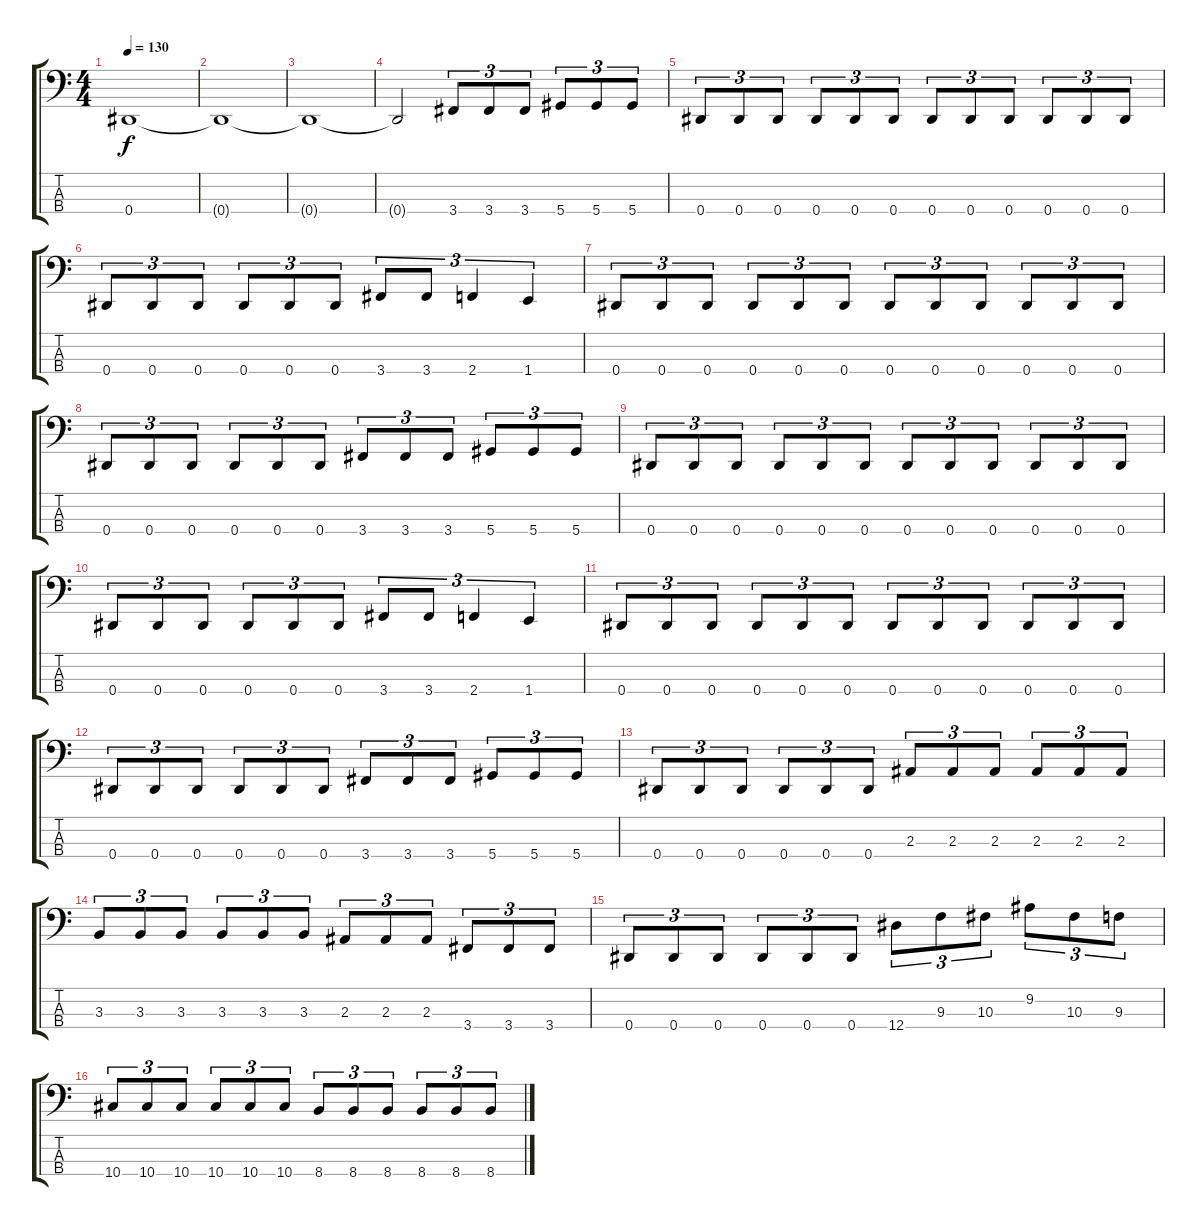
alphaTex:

\track "" {instrument electricbasspick}
\staff {score tabs}
\tuning (Gb2 Db2 Ab1 Eb1) {hide}
\ts (4 4)
\tempo 130
\clef f4
\ks c
0.4.1{dy f instrument electricbasspick} |
0.4{t}.1 |
0.4{t}.1 |
0.4{t}.2 3.4.8{tu (3 2)} 3.4.8{tu (3 2)} 3.4.8{tu (3 2)} 5.4.8{tu (3 2)} 5.4.8{tu (3 2)} 5.4.8{tu (3 2)} |
0.4.8{tu (3 2)} 0.4.8{tu (3 2)} 0.4.8{tu (3 2)} 0.4.8{tu (3 2)} 0.4.8{tu (3 2)} 0.4.8{tu (3 2)} 0.4.8{tu (3 2)} 0.4.8{tu (3 2)} 0.4.8{tu (3 2)} 0.4.8{tu (3 2)} 0.4.8{tu (3 2)} 0.4.8{tu (3 2)} |
0.4.8{tu (3 2)} 0.4.8{tu (3 2)} 0.4.8{tu (3 2)} 0.4.8{tu (3 2)} 0.4.8{tu (3 2)} 0.4.8{tu (3 2)} 3.4.8{tu (3 2)} 3.4.8{tu (3 2)} 2.4.4{tu (3 2)} 1.4.4{tu (3 2)} |
0.4.8{tu (3 2)} 0.4.8{tu (3 2)} 0.4.8{tu (3 2)} 0.4.8{tu (3 2)} 0.4.8{tu (3 2)} 0.4.8{tu (3 2)} 0.4.8{tu (3 2)} 0.4.8{tu (3 2)} 0.4.8{tu (3 2)} 0.4.8{tu (3 2)} 0.4.8{tu (3 2)} 0.4.8{tu (3 2)} |
0.4.8{tu (3 2)} 0.4.8{tu (3 2)} 0.4.8{tu (3 2)} 0.4.8{tu (3 2)} 0.4.8{tu (3 2)} 0.4.8{tu (3 2)} 3.4.8{tu (3 2)} 3.4.8{tu (3 2)} 3.4.8{tu (3 2)} 5.4.8{tu (3 2)} 5.4.8{tu (3 2)} 5.4.8{tu (3 2)} |
0.4.8{tu (3 2)} 0.4.8{tu (3 2)} 0.4.8{tu (3 2)} 0.4.8{tu (3 2)} 0.4.8{tu (3 2)} 0.4.8{tu (3 2)} 0.4.8{tu (3 2)} 0.4.8{tu (3 2)} 0.4.8{tu (3 2)} 0.4.8{tu (3 2)} 0.4.8{tu (3 2)} 0.4.8{tu (3 2)} |
0.4.8{tu (3 2)} 0.4.8{tu (3 2)} 0.4.8{tu (3 2)} 0.4.8{tu (3 2)} 0.4.8{tu (3 2)} 0.4.8{tu (3 2)} 3.4.8{tu (3 2)} 3.4.8{tu (3 2)} 2.4.4{tu (3 2)} 1.4.4{tu (3 2)} |
0.4.8{tu (3 2)} 0.4.8{tu (3 2)} 0.4.8{tu (3 2)} 0.4.8{tu (3 2)} 0.4.8{tu (3 2)} 0.4.8{tu (3 2)} 0.4.8{tu (3 2)} 0.4.8{tu (3 2)} 0.4.8{tu (3 2)} 0.4.8{tu (3 2)} 0.4.8{tu (3 2)} 0.4.8{tu (3 2)} |
0.4.8{tu (3 2)} 0.4.8{tu (3 2)} 0.4.8{tu (3 2)} 0.4.8{tu (3 2)} 0.4.8{tu (3 2)} 0.4.8{tu (3 2)} 3.4.8{tu (3 2)} 3.4.8{tu (3 2)} 3.4.8{tu (3 2)} 5.4.8{tu (3 2)} 5.4.8{tu (3 2)} 5.4.8{tu (3 2)} |
0.4.8{tu (3 2)} 0.4.8{tu (3 2)} 0.4.8{tu (3 2)} 0.4.8{tu (3 2)} 0.4.8{tu (3 2)} 0.4.8{tu (3 2)} 2.3.8{tu (3 2)} 2.3.8{tu (3 2)} 2.3.8{tu (3 2)} 2.3.8{tu (3 2)} 2.3.8{tu (3 2)} 2.3.8{tu (3 2)} |
3.3.8{tu (3 2)} 3.3.8{tu (3 2)} 3.3.8{tu (3 2)} 3.3.8{tu (3 2)} 3.3.8{tu (3 2)} 3.3.8{tu (3 2)} 2.3.8{tu (3 2)} 2.3.8{tu (3 2)} 2.3.8{tu (3 2)} 3.4.8{tu (3 2)} 3.4.8{tu (3 2)} 3.4.8{tu (3 2)} |
0.4.8{tu (3 2)} 0.4.8{tu (3 2)} 0.4.8{tu (3 2)} 0.4.8{tu (3 2)} 0.4.8{tu (3 2)} 0.4.8{tu (3 2)} 12.4.8{tu (3 2)} 9.3.8{tu (3 2)} 10.3.8{tu (3 2)} 9.2.8{tu (3 2)} 10.3.8{tu (3 2)} 9.3.8{tu (3 2)} |
10.4.8{tu (3 2)} 10.4.8{tu (3 2)} 10.4.8{tu (3 2)} 10.4.8{tu (3 2)} 10.4.8{tu (3 2)} 10.4.8{tu (3 2)} 8.4.8{tu (3 2)} 8.4.8{tu (3 2)} 8.4.8{tu (3 2)} 8.4.8{tu (3 2)} 8.4.8{tu (3 2)} 8.4.8{tu (3 2)}
